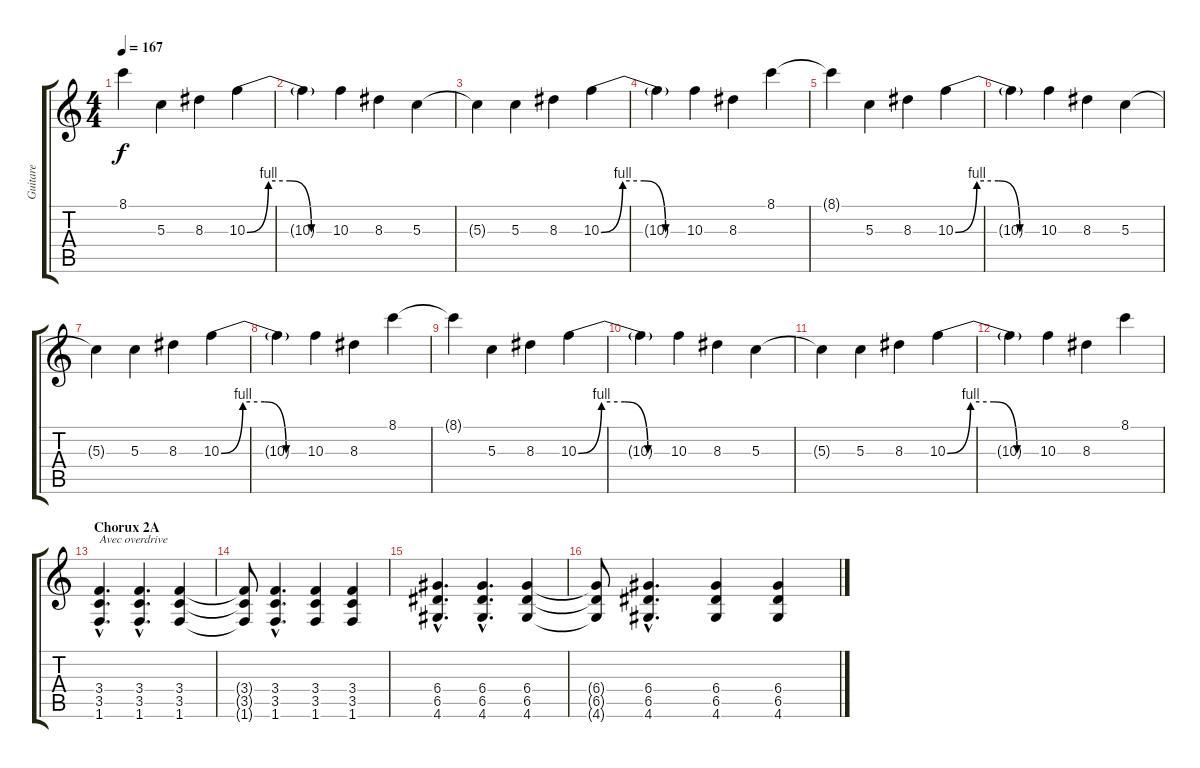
\track ("Guitare" "Guitare") {instrument electricguitarjazz}
\staff {score tabs}
\tuning (E4 B3 G3 D3 A2 E2) {hide}
\ts (4 4)
\tempo 167
\clef g2
\ks c
8.1{t}.4{dy f} 5.3.4 8.3.4 10.3{be (custom 0 0 15 4 30 4 45 0 60 0)}.4 |
10.3{t}.4 10.3.4 8.3.4 5.3.4 |
5.3{t}.4 5.3.4 8.3.4 10.3{be (custom 0 0 15 4 30 4 45 0 60 0)}.4 |
10.3{t}.4 10.3.4 8.3.4 8.1.4 |
8.1{t}.4 5.3.4 8.3.4 10.3{be (custom 0 0 15 4 30 4 45 0 60 0)}.4 |
10.3{t}.4 10.3.4 8.3.4 5.3.4 |
5.3{t}.4 5.3.4 8.3.4 10.3{be (custom 0 0 15 4 30 4 45 0 60 0)}.4 |
10.3{t}.4 10.3.4 8.3.4 8.1.4 |
8.1{t}.4 5.3.4 8.3.4 10.3{be (custom 0 0 15 4 30 4 45 0 60 0)}.4 |
10.3{t}.4 10.3.4 8.3.4 5.3.4 |
5.3{t}.4 5.3.4 8.3.4 10.3{be (custom 0 0 15 4 30 4 45 0 60 0)}.4 |
10.3{t}.4 10.3.4 8.3.4 8.1.4 |
\section ("" "Chorux 2A")
(3.4{hac} 3.5{hac} 1.6{hac}).4{d txt "Avec overdrive" instrument distortionguitar} (3.4{hac} 3.5{hac} 1.6{hac}).4{d} (3.4 3.5 1.6).4 |
(3.4{t} 3.5{t} 1.6{t}).8 (3.4{hac} 3.5{hac} 1.6{hac}).4{d} (3.4 3.5 1.6).4 (3.4 3.5 1.6).4 |
(6.4{hac} 6.5{hac} 4.6{hac}).4{d} (6.4{hac} 6.5{hac} 4.6{hac}).4{d} (6.4 6.5 4.6).4 |
(6.4{t} 6.5{t} 4.6{t}).8 (6.4{hac} 6.5{hac} 4.6{hac}).4{d} (6.4 6.5 4.6).4 (6.4 6.5 4.6).4
